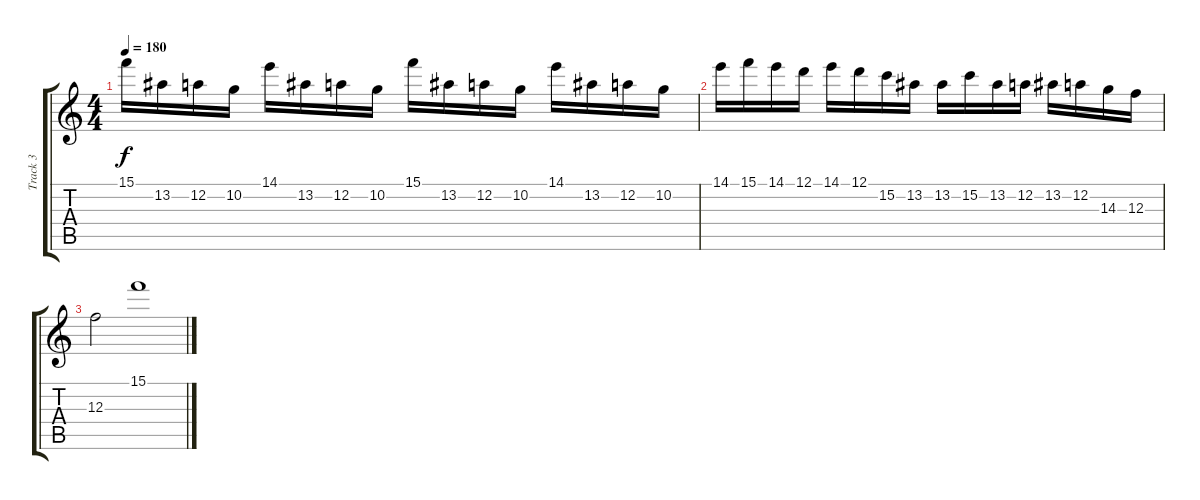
\track ("Track 3" "Track 3") {instrument overdrivenguitar}
\staff {score tabs}
\tuning (D4 A3 F3 C3 G2 D2) {hide}
\ts (4 4)
\tempo 180
\clef g2
\ks c
15.1.16{dy f} 13.2.16 12.2.16 10.2.16 14.1.16 13.2.16 12.2.16 10.2.16 15.1.16 13.2.16 12.2.16 10.2.16 14.1.16 13.2.16 12.2.16 10.2.16 |
14.1.16 15.1.16 14.1.16 12.1.16 14.1.16 12.1.16 15.2.16 13.2.16 13.2.16 15.2.16 13.2.16 12.2.16 13.2.16 12.2.16 14.3.16 12.3.16 |
12.3.2 15.1.1
